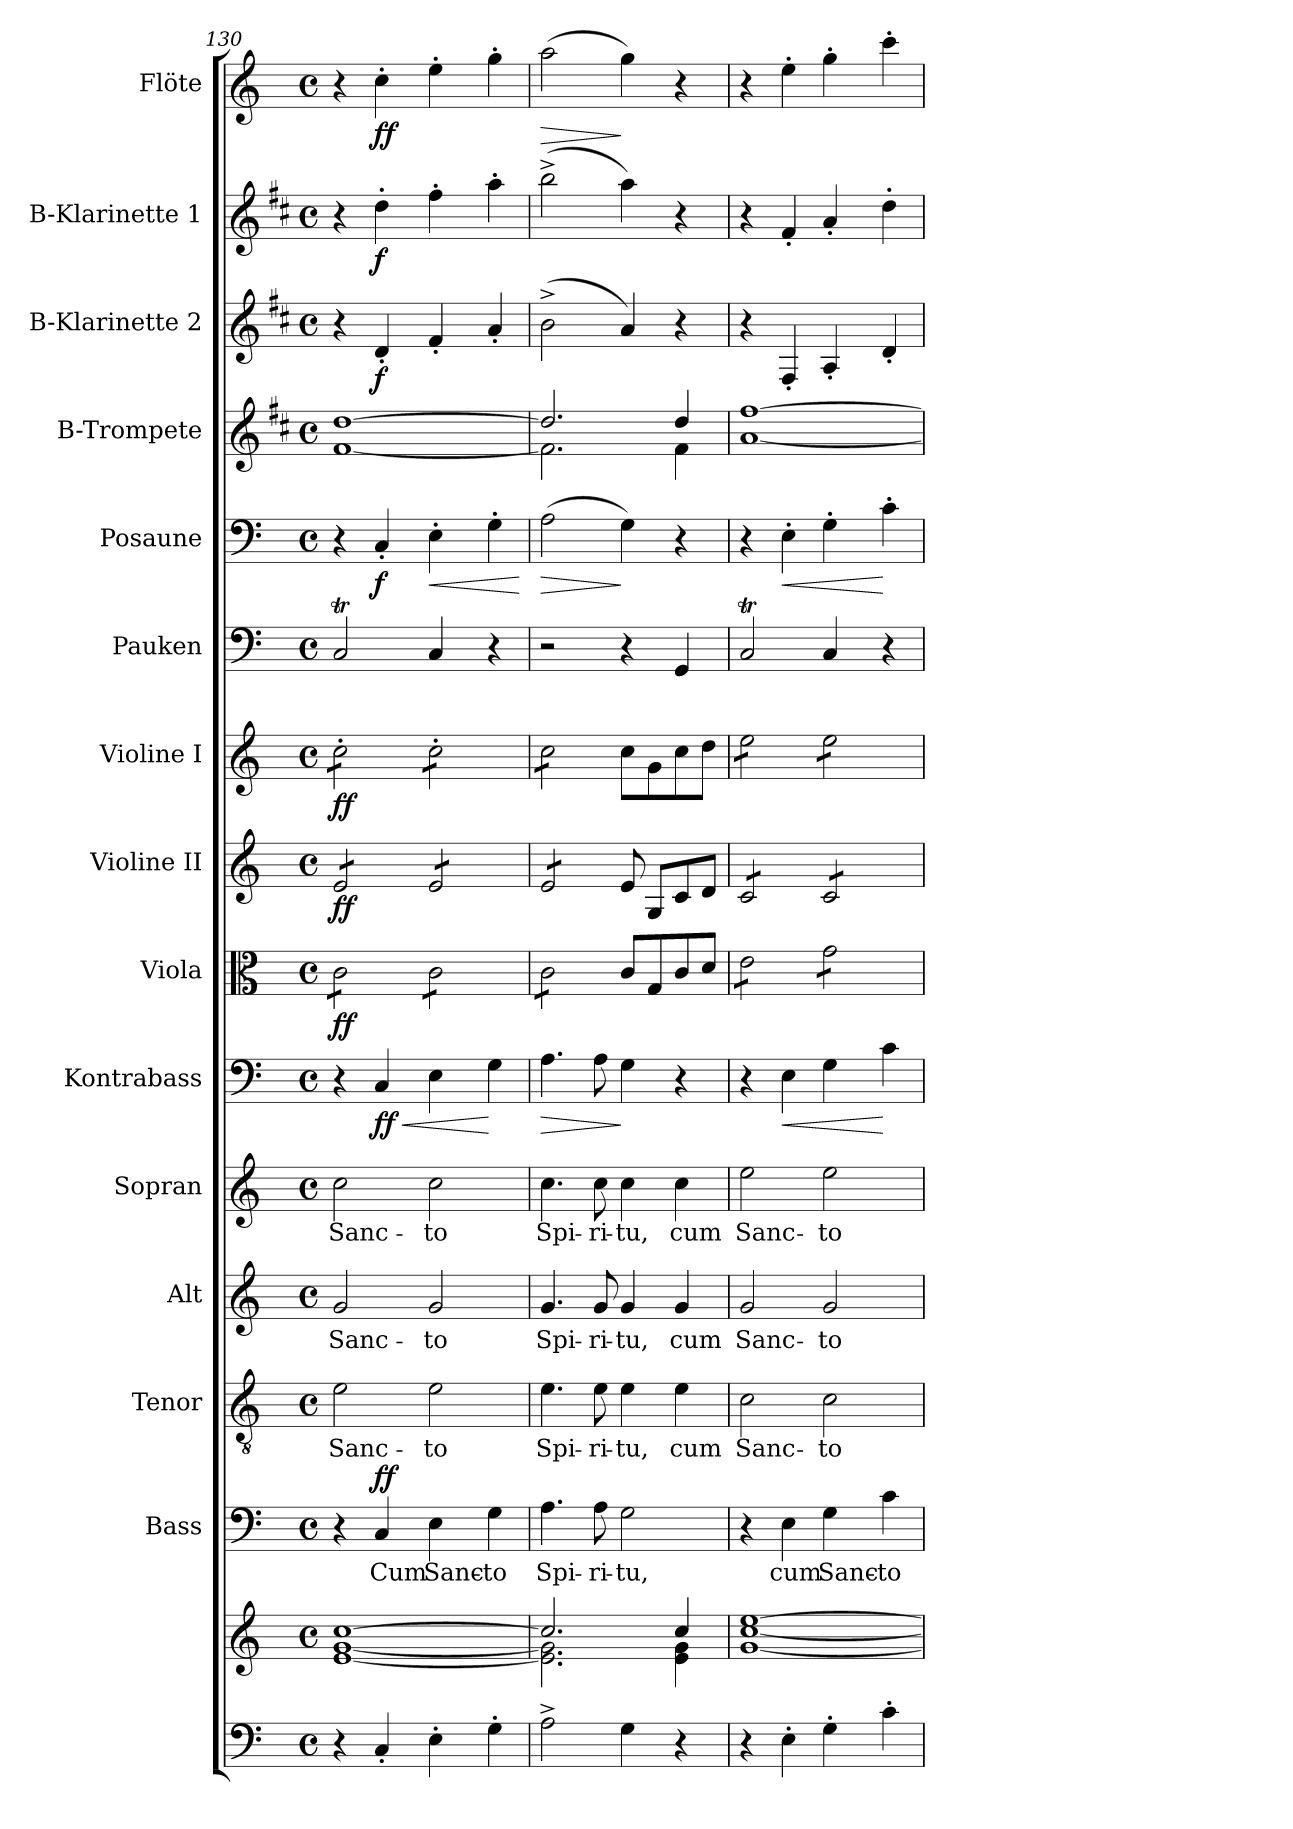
**kern	**kern	**kern	**text	**dynam	**kern	**text	**kern	**text	**kern	**text	**kern	**dynam	**kern	**dynam	**kern	**dynam	**kern	**dynam	**kern	**kern	**dynam	**kern	**kern	**dynam	**kern	**dynam	**kern	**dynam
*part15	*part15	*part14	*part14	*part14	*part13	*part13	*part12	*part12	*part11	*part11	*part10	*part10	*part9	*part9	*part8	*part8	*part7	*part7	*part6	*part5	*part5	*part4	*part3	*part3	*part2	*part2	*part1	*part1
*staff16	*staff15	*staff14	*staff14	*staff14	*staff13	*staff13	*staff12	*staff12	*staff11	*staff11	*staff10	*staff10	*staff9	*staff9	*staff8	*staff8	*staff7	*staff7	*staff6	*staff5	*staff5	*staff4	*staff3	*staff3	*staff2	*staff2	*staff1	*staff1
*	*	*I"Bass	*	*	*I"Tenor	*	*I"Alt	*	*I"Sopran	*	*I"Kontrabass	*	*I"Viola	*	*I"Violine II	*	*I"Violine I	*	*I"Pauken	*I"Posaune	*	*I"B-Trompete	*I"B-Klarinette 2	*	*I"B-Klarinette 1	*	*I"Flöte	*
*	*	*I'B.	*	*	*I'T.	*	*I'A.	*	*I'S.	*	*I'Kb.	*	*I'Vla.	*	*I'Vl. II	*	*I'Vl. I	*	*I'Pk.	*I'Pos.	*	*I'B Trp.	*I'B Kl. 2	*	*I'B Kl. 1	*	*I'Fl.	*
*clefF4	*clefG2	*clefF4	*	*	*clefGv2	*	*clefG2	*	*clefG2	*	*clefF4	*	*clefC3	*	*clefG2	*	*clefG2	*	*clefF4	*clefF4	*	*clefG2	*clefG2	*	*clefG2	*	*clefG2	*
*	*	*	*	*	*	*	*	*	*	*	*ITrd7c12	*	*	*	*	*	*	*	*	*	*	*ITrd1c2	*ITrd1c2	*	*ITrd1c2	*	*	*
*k[]	*k[]	*k[]	*	*	*k[]	*	*k[]	*	*k[]	*	*k[]	*	*k[]	*	*k[]	*	*k[]	*	*k[]	*k[]	*	*k[]	*k[]	*	*k[]	*	*k[]	*
*C:	*C:	*C:	*	*	*C:	*	*C:	*	*C:	*	*C:	*	*C:	*	*C:	*	*C:	*	*C:	*C:	*	*C:	*C:	*	*C:	*	*C:	*
*M4/4	*M4/4	*M4/4	*	*	*M4/4	*	*M4/4	*	*M4/4	*	*M4/4	*	*M4/4	*	*M4/4	*	*M4/4	*	*M4/4	*M4/4	*	*M4/4	*M4/4	*	*M4/4	*	*M4/4	*
*met(c)	*met(c)	*met(c)	*	*	*met(c)	*	*met(c)	*	*met(c)	*	*met(c)	*	*met(c)	*	*met(c)	*	*met(c)	*	*met(c)	*met(c)	*	*met(c)	*met(c)	*	*met(c)	*	*met(c)	*
=130	=130	=130	=130	=130	=130	=130	=130	=130	=130	=130	=130	=130	=130	=130	=130	=130	=130	=130	=130	=130	=130	=130	=130	=130	=130	=130	=130	=130
*	*^	*	*	*	*	*	*	*	*	*	*	*	*	*	*	*	*	*	*	*	*	*	*	*	*	*	*	*
!	!	!	!	!	!	!	!LO:LY:b	!	!LO:LY:b	!	!LO:LY:b	!	!	!	!LO:DY:b	!	!LO:DY:b	!	!LO:DY:b	!	!	!	!	!	!	!	!	!	!
*	*	*	*	*	*	*	*	*	*	*	*	*	*	*	*	*	*	*	*	*	*	*	*^	*	*	*	*	*	*
*	*	*	*	*	*	*	*	*	*	*	*	*	*	*tremolo	*	*	*	*	*	*	*	*	*	*	*	*	*	*	*	*
*	*	*	*	*	*	*	*	*	*	*	*	*	*	*	*	*tremolo	*	*	*	*	*	*	*	*	*	*	*	*	*	*
*	*	*	*	*	*	*	*	*	*	*	*	*	*	*	*	*	*	*tremolo	*	*	*	*	*	*	*	*	*	*	*	*
4r	[>1cc	[<1e [<1g	4r	.	.	2e\	Sanc-	2g/	Sanc-	2cc\	Sanc-	4r	.	8c\L	ff	8e/L	ff	8cc'>\L	ff	2CT/	4r	.	[>1cc	[<1e	4r	.	4r	.	4r	.
.	.	.	.	.	.	.	.	.	.	.	.	.	.	8c\	.	8e/	.	8cc'>\	.	.	.	.	.	.	.	.	.	.	.	.
!	!	!	!	!LO:LY:b	!LO:DY:a	!	!	!	!	!	!	!	!LO:HP:b	!	!	!	!	!	!	!	!	!	!	!	!	!	!	!	!	!
!	!	!	!	!	!	!	!	!	!	!	!	!	!LO:DY:n=1:b	!	!	!	!	!	!	!	!	!LO:DY:b	!	!	!	!LO:DY:b	!	!LO:DY:b	!	!LO:DY:b
4C'</	.	.	4C/	Cum	ff	.	.	.	.	.	.	4CC/	< ff	8c\	.	8e/	.	8cc'>\	.	.	4C'</	f	.	.	4c'</	f	4cc'>\	f	4cc'>\	ff
.	.	.	.	.	.	.	.	.	.	.	.	.	.	8c\J	.	8e/J	.	8cc'>\J	.	.	.	.	.	.	.	.	.	.	.	.
!	!	!	!	!LO:LY:b	!	!	!LO:LY:b	!	!LO:LY:b	!	!LO:LY:b	!	!	!	!	!	!	!	!	!	!	!LO:HP:b	!	!	!	!	!	!	!	!
4E'>\	.	.	4E\	Sanc-	.	2e\	-to	2g/	-to	2cc\	-to	4EE\	.	8c\L	.	8e/L	.	8cc'>\L	.	4C/	4E'>\	<	.	.	4e'</	.	4ee'>\	.	4ee'>\	.
.	.	.	.	.	.	.	.	.	.	.	.	.	.	8c\	.	8e/	.	8cc'>\	.	.	.	.	.	.	.	.	.	.	.	.
!	!	!	!	!LO:LY:b	!	!	!	!	!	!	!	!	!	!	!	!	!	!	!	!	!	!	!	!	!	!	!	!	!	!
4G'>\	.	.	4G\	-to	.	.	.	.	.	.	.	4GG\	[	8c\	.	8e/	.	8cc'>\	.	4r	4G'>\	.	.	.	4g'</	.	4gg'>\	.	4gg'>\	.
.	.	.	.	.	.	.	.	.	.	.	.	.	.	8c\J	.	8e/J	.	8cc'>\J	.	.	.	.	.	.	.	.	.	.	.	.
*	*v	*v	*	*	*	*	*	*	*	*	*	*	*	*	*	*	*	*	*	*	*	*	*v	*v	*	*	*	*	*	*
.	.	.	.	.	.	.	.	.	.	.	.	.	.	.	.	.	.	.	.	.	[	.	.	.	.	.	.	.
=131	=131	=131	=131	=131	=131	=131	=131	=131	=131	=131	=131	=131	=131	=131	=131	=131	=131	=131	=131	=131	=131	=131	=131	=131	=131	=131	=131	=131
*	*^	*	*	*	*	*	*	*	*	*	*	*	*	*	*	*	*	*	*	*	*	*	*	*	*	*	*	*
!	!	!	!	!LO:LY:b	!	!	!LO:LY:b	!	!LO:LY:b	!	!LO:LY:b	!	!LO:HP:b	!	!	!	!	!	!	!	!	!LO:HP:b	!	!	!	!	!	!	!LO:HP:b
*	*	*	*	*	*	*	*	*	*	*	*	*	*	*	*	*	*	*	*	*	*	*	*^	*	*	*	*	*	*
2A^>\	2.cc/]	2.e\] 2.g\]	4.A\	Spi-	.	4.e\	Spi-	4.g/	Spi-	4.cc\	Spi-	4.AA\	>	8c\L	.	8e/L	.	8cc\L	.	2r	(>2A\	>	2.cc/]	2.e\]	(>2a^>\	.	(>2aa^>\	.	(>2aa\	>
.	.	.	.	.	.	.	.	.	.	.	.	.	.	8c\	.	8e/	.	8cc\	.	.	.	.	.	.	.	.	.	.	.	.
.	.	.	.	.	.	.	.	.	.	.	.	.	.	8c\	.	8e/	.	8cc\	.	.	.	.	.	.	.	.	.	.	.	.
!	!	!	!	!LO:LY:b	!	!	!LO:LY:b	!	!LO:LY:b	!	!LO:LY:b	!	!	!	!	!	!	!	!	!	!	!	!	!	!	!	!	!	!	!
.	.	.	8A\	-ri-	.	8e\	-ri-	8g/	-ri-	8cc\	-ri-	8AA\	.	8c\J	.	8e/J	.	8cc\J	.	.	.	.	.	.	.	.	.	.	.	.
*	*	*	*	*	*	*	*	*	*	*	*	*	*	*	*	*	*	*Xtremolo	*	*	*	*	*	*	*	*	*	*	*	*
*	*	*	*	*	*	*	*	*	*	*	*	*	*	*	*	*Xtremolo	*	*	*	*	*	*	*	*	*	*	*	*	*	*
*	*	*	*	*	*	*	*	*	*	*	*	*	*	*Xtremolo	*	*	*	*	*	*	*	*	*	*	*	*	*	*	*	*
!	!	!	!	!LO:LY:b	!	!	!LO:LY:b	!	!LO:LY:b	!	!LO:LY:b	!	!	!	!	!	!	!	!	!	!	!	!	!	!	!	!	!	!	!
4G\	.	.	2G\	-tu,	.	4e\	-tu,	4g/	-tu,	4cc\	-tu,	4GG\	]	8c/L	.	8e/	.	8cc\L	.	4r	4G\)	]	.	.	4g/)	.	4gg\)	.	4gg\)	]
.	.	.	.	.	.	.	.	.	.	.	.	.	.	8G/	.	8G/L	.	8g\	.	.	.	.	.	.	.	.	.	.	.	.
!	!	!	!	!	!	!	!LO:LY:b	!	!LO:LY:b	!	!LO:LY:b	!	!	!	!	!	!	!	!	!	!	!	!	!	!	!	!	!	!	!
4r	4cc/	4e\ 4g\	.	.	.	4e\	cum	4g/	cum	4cc\	cum	4r	.	8c/	.	8c/	.	8cc\	.	4GG/	4r	.	4cc/	4e\	4r	.	4r	.	4r	.
.	.	.	.	.	.	.	.	.	.	.	.	.	.	8d/J	.	8d/J	.	8dd\J	.	.	.	.	.	.	.	.	.	.	.	.
!!LO:PB:g=z
=132	=132	=132	=132	=132	=132	=132	=132	=132	=132	=132	=132	=132	=132	=132	=132	=132	=132	=132	=132	=132	=132	=132	=132	=132	=132	=132	=132	=132	=132	=132
!	!	!	!	!	!	!	!LO:LY:b	!	!LO:LY:b	!	!LO:LY:b	!	!	!	!	!	!	!	!	!	!	!	!	!	!	!	!	!	!	!
*	*	*	*	*	*	*	*	*	*	*	*	*	*	*tremolo	*	*	*	*	*	*	*	*	*	*	*	*	*	*	*	*
*	*	*	*	*	*	*	*	*	*	*	*	*	*	*	*	*tremolo	*	*	*	*	*	*	*	*	*	*	*	*	*	*
*	*	*	*	*	*	*	*	*	*	*	*	*	*	*	*	*	*	*tremolo	*	*	*	*	*	*	*	*	*	*	*	*
4r	[>1ee	[<1g [<1cc	4r	.	.	2c\	Sanc-	2g/	Sanc-	2ee\	Sanc-	4r	.	8e\L	.	8c/L	.	8ee\L	.	2CT/	4r	.	[>1ee	[<1g	4r	.	4r	.	4r	.
.	.	.	.	.	.	.	.	.	.	.	.	.	.	8e\	.	8c/	.	8ee\	.	.	.	.	.	.	.	.	.	.	.	.
!	!	!	!	!LO:LY:b	!	!	!	!	!	!	!	!	!LO:HP:b	!	!	!	!	!	!	!	!	!LO:HP:b	!	!	!	!	!	!	!	!
4E'>\	.	.	4E\	cum	.	.	.	.	.	.	.	4EE\	<	8e\	.	8c/	.	8ee\	.	.	4E'>\	<	.	.	4E'</	.	4e'</	.	4ee'>\	.
.	.	.	.	.	.	.	.	.	.	.	.	.	.	8e\J	.	8c/J	.	8ee\J	.	.	.	.	.	.	.	.	.	.	.	.
!	!	!	!	!LO:LY:b	!	!	!LO:LY:b	!	!LO:LY:b	!	!LO:LY:b	!	!	!	!	!	!	!	!	!	!	!	!	!	!	!	!	!	!	!
4G'>\	.	.	4G\	Sanc-	.	2c\	-to	2g/	-to	2ee\	-to	4GG\	.	8g\L	.	8c/L	.	8ee\L	.	4C/	4G'>\	.	.	.	4G'</	.	4g'</	.	4gg'>\	.
.	.	.	.	.	.	.	.	.	.	.	.	.	.	8g\	.	8c/	.	8ee\	.	.	.	.	.	.	.	.	.	.	.	.
!	!	!	!	!LO:LY:b	!	!	!	!	!	!	!	!	!	!	!	!	!	!	!	!	!	!	!	!	!	!	!	!	!	!
4c'>\	.	.	4c\	-to	.	.	.	.	.	.	.	4C\	[	8g\	.	8c/	.	8ee\	.	4r	4c'>\	[	.	.	4c'</	.	4cc'>\	.	4ccc'>\	.
.	.	.	.	.	.	.	.	.	.	.	.	.	.	8g\J	.	8c/J	.	8ee\J	.	.	.	.	.	.	.	.	.	.	.	.
*	*	*	*	*	*	*	*	*	*	*	*	*	*	*	*	*	*	*Xtremolo	*	*	*	*	*	*	*	*	*	*	*	*
*	*	*	*	*	*	*	*	*	*	*	*	*	*	*	*	*Xtremolo	*	*	*	*	*	*	*	*	*	*	*	*	*	*
*	*	*	*	*	*	*	*	*	*	*	*	*	*	*Xtremolo	*	*	*	*	*	*	*	*	*	*	*	*	*	*	*	*
*	*v	*v	*	*	*	*	*	*	*	*	*	*	*	*	*	*	*	*	*	*	*	*	*v	*v	*	*	*	*	*	*
=	=	=	=	=	=	=	=	=	=	=	=	=	=	=	=	=	=	=	=	=	=	=	=	=	=	=	=	=
*-	*-	*-	*-	*-	*-	*-	*-	*-	*-	*-	*-	*-	*-	*-	*-	*-	*-	*-	*-	*-	*-	*-	*-	*-	*-	*-	*-	*-
